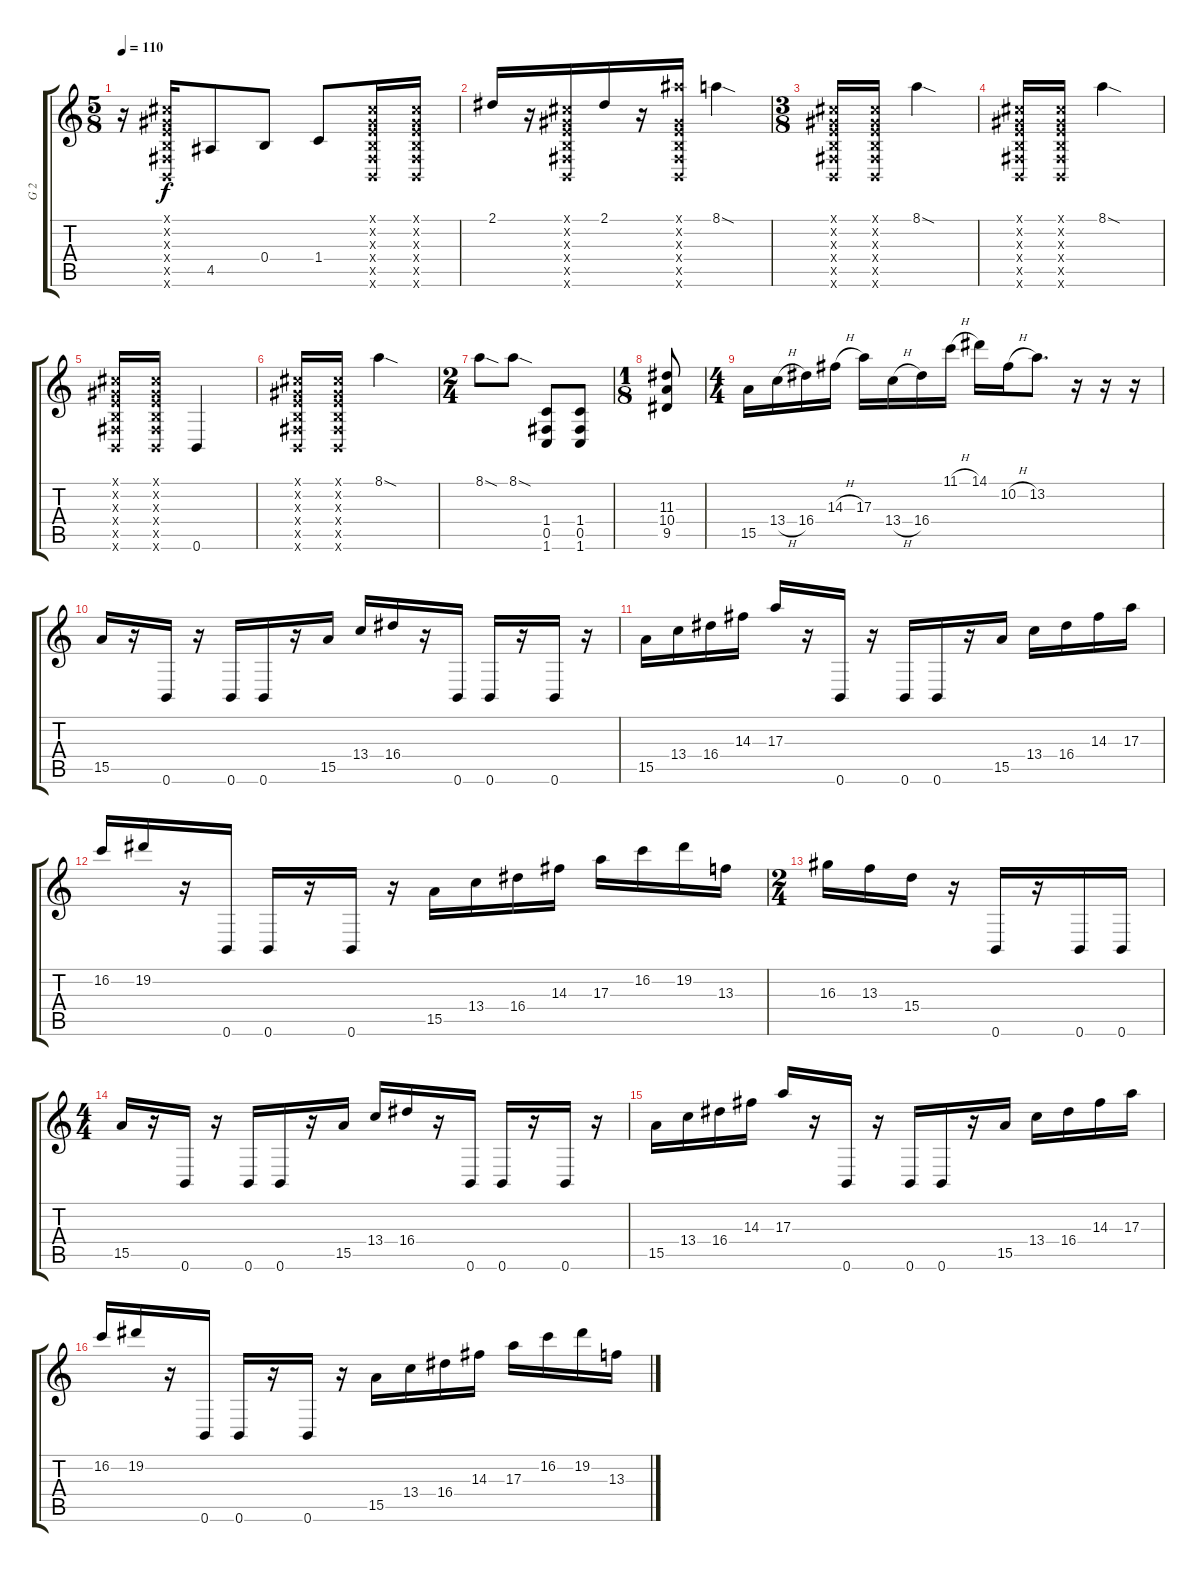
\track ("G 2" "G 2") {instrument distortionguitar}
\staff {score tabs}
\tuning (Db4 Ab3 E3 B2 Gb2 B1) {hide}
\ts (5 8)
\tempo 110
\clef g2
\ks c
r.16{dy f} (0.1{x} 0.2{x} 0.3{x} 0.4{x} 0.5{x} 0.6{x}).16 4.5.8 0.4.8 1.4.8 (0.1{x} 0.2{x} 0.3{x} 0.4{x} 0.5{x} 0.6{x}).16 (0.1{x} 0.2{x} 0.3{x} 0.4{x} 0.5{x} 0.6{x}).16 |
2.1.16 r.16 (0.1{x} 0.2{x} 0.3{x} 0.4{x} 0.5{x} 0.6{x}).16 2.1.16 r.16 (9.1{x} 0.2{x} 0.3{x} 0.4{x} 0.5{x} 0.6{x}).16 8.1{sod}.4 |
\ts (3 8)
(0.1{x} 0.2{x} 0.3{x} 0.4{x} 0.5{x} 0.6{x}).16 (0.1{x} 0.2{x} 0.3{x} 0.4{x} 0.5{x} 0.6{x}).16 8.1{sod}.4 |
(0.1{x} 0.2{x} 0.3{x} 0.4{x} 0.5{x} 0.6{x}).16 (0.1{x} 0.2{x} 0.3{x} 0.4{x} 0.5{x} 0.6{x}).16 8.1{sod}.4 |
(0.1{x} 0.2{x} 0.3{x} 0.4{x} 0.5{x} 0.6{x}).16 (0.1{x} 0.2{x} 0.3{x} 0.4{x} 0.5{x} 0.6{x}).16 0.6.4 |
(0.1{x} 0.2{x} 0.3{x} 0.4{x} 0.5{x} 0.6{x}).16 (0.1{x} 0.2{x} 0.3{x} 0.4{x} 0.5{x} 0.6{x}).16 8.1{sod}.4 |
\ts (2 4)
8.1{sod}.8 8.1{sod}.8 (1.4 0.5 1.6).8 (1.4 0.5 1.6).8 |
\ts (1 8)
(11.3 10.4 9.5).8 |
\ts (4 4)
15.5.16 13.4{h}.16 16.4.16 14.3{h}.16 17.3.16 13.4{h}.16 16.4.16 11.1{h}.16 14.1.16 10.2{h}.16 13.2.8{d} r.16 r.16 r.16 |
15.5.16 r.16 0.6.16 r.16 0.6.16 0.6.16 r.16 15.5.16 13.4.16 16.4.16 r.16 0.6.16 0.6.16 r.16 0.6.16 r.16 |
15.5.16 13.4.16 16.4.16 14.3.16 17.3.16 r.16 0.6.16 r.16 0.6.16 0.6.16 r.16 15.5.16 13.4.16 16.4.16 14.3.16 17.3.16 |
16.2.16 19.2.16 r.16 0.6.16 0.6.16 r.16 0.6.16 r.16 15.5.16 13.4.16 16.4.16 14.3.16 17.3.16 16.2.16 19.2.16 13.3.16 |
\ts (2 4)
16.3.16 13.3.16 15.4.16 r.16 0.6.16 r.16 0.6.16 0.6.16 |
\ts (4 4)
15.5.16 r.16 0.6.16 r.16 0.6.16 0.6.16 r.16 15.5.16 13.4.16 16.4.16 r.16 0.6.16 0.6.16 r.16 0.6.16 r.16 |
15.5.16 13.4.16 16.4.16 14.3.16 17.3.16 r.16 0.6.16 r.16 0.6.16 0.6.16 r.16 15.5.16 13.4.16 16.4.16 14.3.16 17.3.16 |
16.2.16 19.2.16 r.16 0.6.16 0.6.16 r.16 0.6.16 r.16 15.5.16 13.4.16 16.4.16 14.3.16 17.3.16 16.2.16 19.2.16 13.3.16
